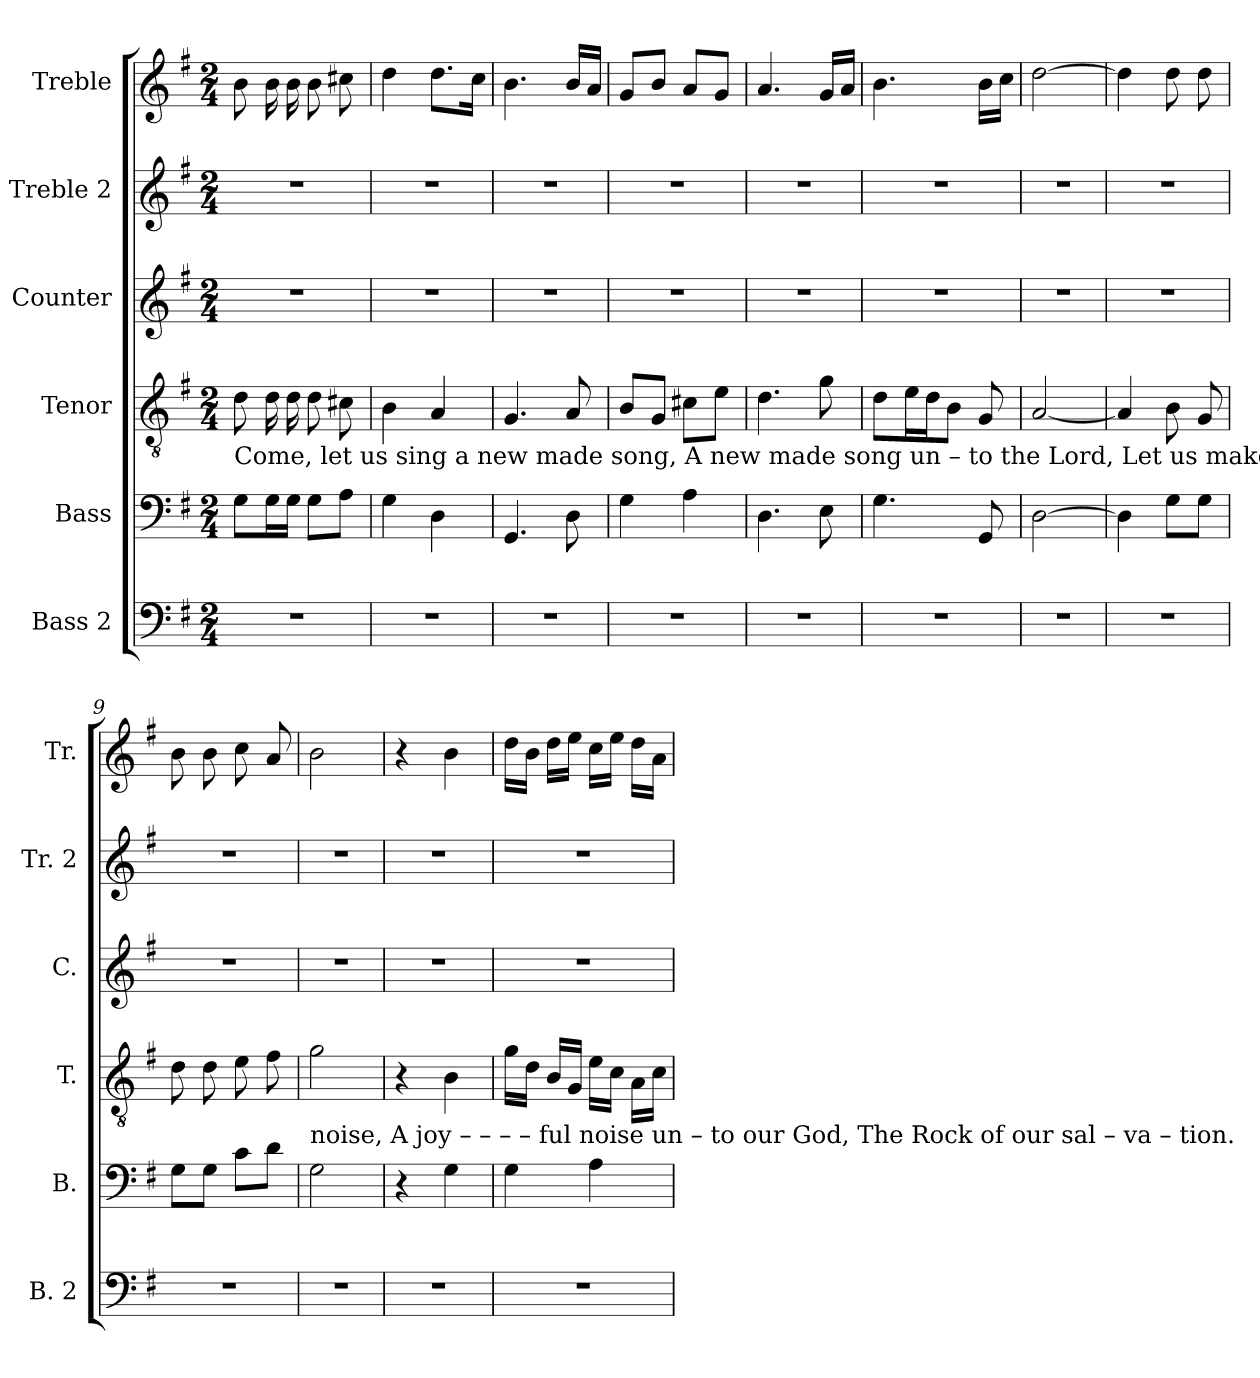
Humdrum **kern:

**kern	**kern	**kern	**kern	**kern	**kern
*part6	*part5	*part4	*part3	*part2	*part1
*staff6	*staff5	*staff4	*staff3	*staff2	*staff1
*I"Bass 2	*I"Bass	*I"Tenor	*I"Counter	*I"Treble 2	*I"Treble
*I'B. 2	*I'B.	*I'T.	*I'C.	*I'Tr. 2	*I'Tr.
*clefF4	*clefF4	*clefGv2	*clefG2	*clefG2	*clefG2
*k[f#]	*k[f#]	*k[f#]	*k[f#]	*k[f#]	*k[f#]
*M2/4	*M2/4	*M2/4	*M2/4	*M2/4	*M2/4
*MM80	*MM80	*MM80	*MM80	*MM80	*MM80
=1	=1	=1	=1	=1	=1
!	!	!LO:TX:b:t=Come, let us sing a  new  made   song,   A       new      made    song    un  –  to                   the     Lord,          Let us make a  joy– ful	!	!	!
2r	8G\L	8d\	2r	2r	8b\
.	16G\L	16d\	.	.	16b\
.	16G\JJ	16d\	.	.	16b\
.	8G\L	8d\	.	.	8b\
.	8A\J	8c#X\	.	.	8cc#X\
=2	=2	=2	=2	=2	=2
2r	4G\	4B\	2r	2r	4dd\
.	4D\	4A/	.	.	8.dd\L
.	.	.	.	.	16cc\Jk
=3	=3	=3	=3	=3	=3
2r	4.GG/	4.G/	2r	2r	4.b\
.	8D\	8A/	.	.	16b/LL
.	.	.	.	.	16a/JJ
=4	=4	=4	=4	=4	=4
2r	4G\	8B/L	2r	2r	8g/L
.	.	8G/J	.	.	8b/J
.	4A\	8c#X\L	.	.	8a/L
.	.	8e\J	.	.	8g/J
=5	=5	=5	=5	=5	=5
2r	4.D\	4.d\	2r	2r	4.a/
.	8E\	8g\	.	.	16g/LL
.	.	.	.	.	16a/JJ
=6	=6	=6	=6	=6	=6
2r	4.G\	8d\L	2r	2r	4.b\
.	.	16e\L	.	.	.
.	.	16d\J	.	.	.
.	.	8B\J	.	.	.
.	8GG/	8G/	.	.	16b\LL
.	.	.	.	.	16cc\JJ
=7	=7	=7	=7	=7	=7
2r	[2D\	[2A/	2r	2r	[2dd\
=8	=8	=8	=8	=8	=8
2r	4D\]	4A/]	2r	2r	4dd\]
.	8G\L	8B\	.	.	8dd\
.	8G\J	8G/	.	.	8dd\
=9	=9	=9	=9	=9	=9
2r	8G\L	8d\	2r	2r	8b\
.	8G\J	8d\	.	.	8b\
.	8c\L	8e\	.	.	8cc\
.	8d\J	8f#\	.	.	8a/
!!LO:LB:g=z
=10	=10	=10	=10	=10	=10
!	!	!LO:TX:b:t=noise,          A     joy     –        –        –          –      ful       noise  un  –  to             our          God,               The  Rock of   our  sal  –  va  –  tion.	!	!	!
2r	2G\	2g\	2r	2r	2b\
=11	=11	=11	=11	=11	=11
2r	4r	4r	2r	2r	4r
.	4G\	4B\	.	.	4b\
=12	=12	=12	=12	=12	=12
2r	4G\	16g\LL	2r	2r	16dd\LL
.	.	16d\JJ	.	.	16b\JJ
.	.	16B/LL	.	.	16dd\LL
.	.	16G/JJ	.	.	16ee\JJ
.	4A\	16e\LL	.	.	16cc\LL
.	.	16c\JJ	.	.	16ee\JJ
.	.	16A\LL	.	.	16dd\LL
.	.	16c\JJ	.	.	16a\JJ
=	=	=	=	=	=
*-	*-	*-	*-	*-	*-
